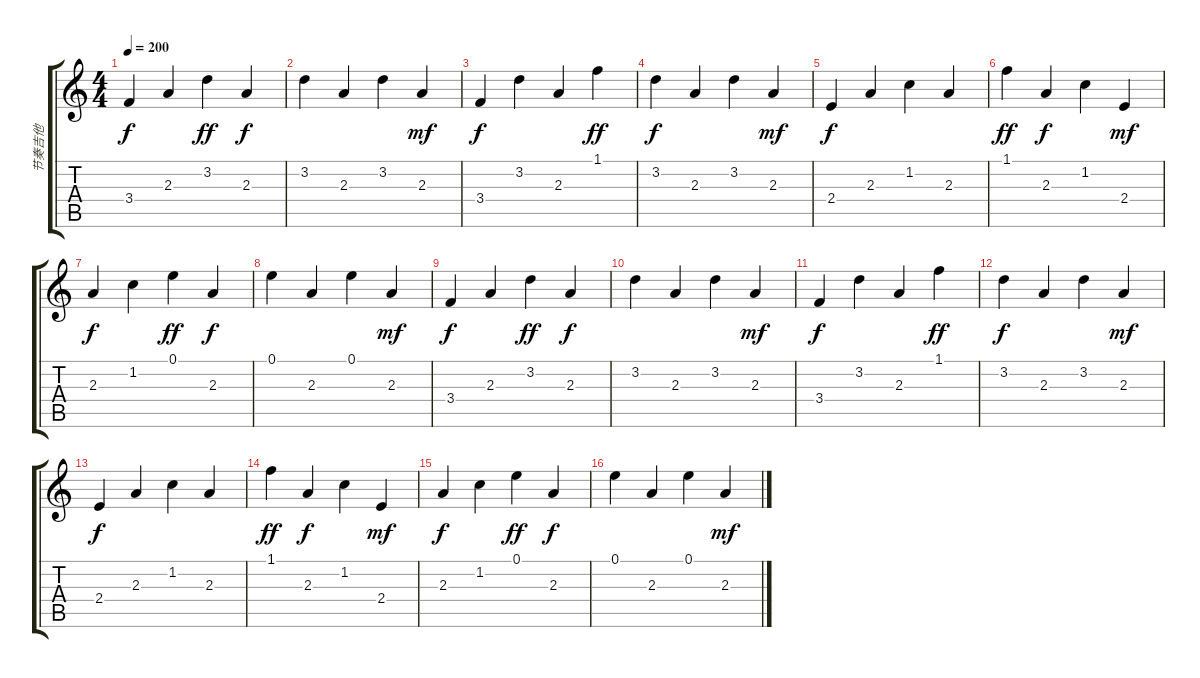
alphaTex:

\track ("节奏吉他" "节奏吉他") {instrument acousticguitarsteel}
\staff {score tabs}
\tuning (E4 B3 G3 D3 A2 E2) {hide}
\ts (4 4)
\tempo 200
\clef g2
\ks c
3.4.4{dy f} 2.3.4 3.2.4{dy ff} 2.3.4{dy f} |
3.2.4 2.3.4 3.2.4 2.3.4{dy mf} |
3.4.4{dy f} 3.2.4 2.3.4 1.1.4{dy ff} |
3.2.4{dy f} 2.3.4 3.2.4 2.3.4{dy mf} |
2.4.4{dy f} 2.3.4 1.2.4 2.3.4 |
1.1.4{dy ff} 2.3.4{dy f} 1.2.4 2.4.4{dy mf} |
2.3.4{dy f} 1.2.4 0.1.4{dy ff} 2.3.4{dy f} |
0.1.4 2.3.4 0.1.4 2.3.4{dy mf} |
3.4.4{dy f} 2.3.4 3.2.4{dy ff} 2.3.4{dy f} |
3.2.4 2.3.4 3.2.4 2.3.4{dy mf} |
3.4.4{dy f} 3.2.4 2.3.4 1.1.4{dy ff} |
3.2.4{dy f} 2.3.4 3.2.4 2.3.4{dy mf} |
2.4.4{dy f} 2.3.4 1.2.4 2.3.4 |
1.1.4{dy ff} 2.3.4{dy f} 1.2.4 2.4.4{dy mf} |
2.3.4{dy f} 1.2.4 0.1.4{dy ff} 2.3.4{dy f} |
0.1.4 2.3.4 0.1.4 2.3.4{dy mf}
